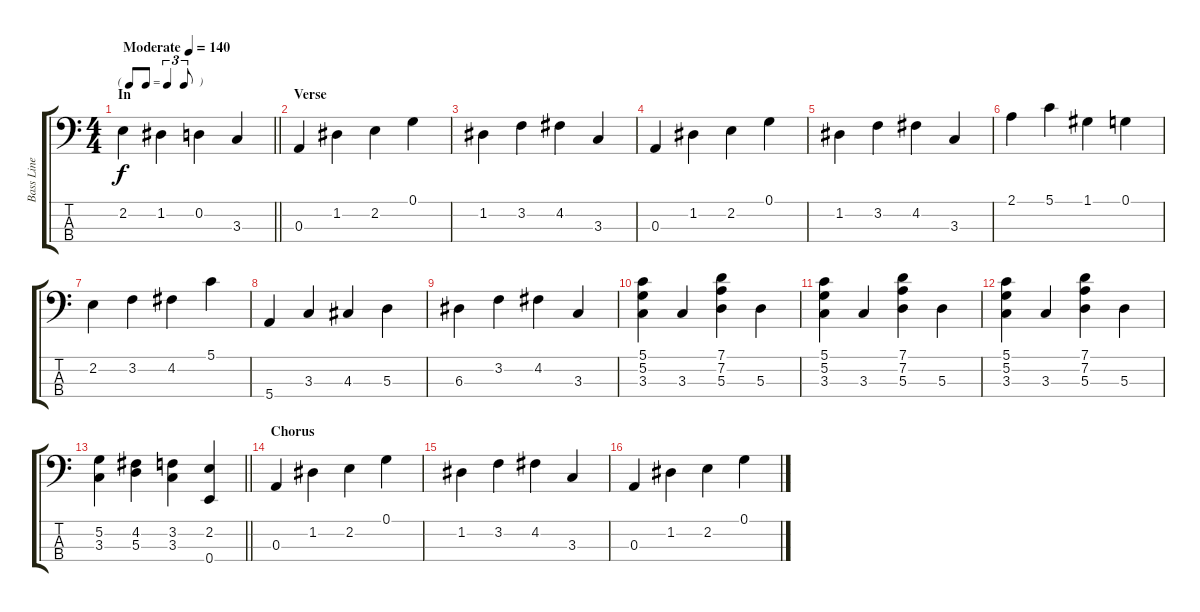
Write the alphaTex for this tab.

\track ("Bass Line" "Bass Line") {instrument electricbasspick}
\staff {score tabs}
\tuning (G2 D2 A1 E1) {hide}
\ts (4 4)
\tf triplet8th
\section ("" "In")
\tempo (140 "Moderate")
\clef f4
\barLineRight lightlight
\ks c
2.2.4{dy f instrument electricbasspick} 1.2.4 0.2.4 3.3.4 |
\section ("" "Verse")
0.3.4 1.2.4 2.2.4 0.1.4 |
1.2.4 3.2.4 4.2.4 3.3.4 |
0.3.4 1.2.4 2.2.4 0.1.4 |
1.2.4 3.2.4 4.2.4 3.3.4 |
2.1.4 5.1.4 1.1.4 0.1.4 |
2.2.4 3.2.4 4.2.4 5.1.4 |
5.4.4 3.3.4 4.3.4 5.3.4 |
6.3.4 3.2.4 4.2.4 3.3.4 |
(5.1 5.2 3.3).4 3.3.4 (7.1 7.2 5.3).4 5.3.4 |
(5.1 5.2 3.3).4 3.3.4 (7.1 7.2 5.3).4 5.3.4 |
(5.1 5.2 3.3).4 3.3.4 (7.1 7.2 5.3).4 5.3.4 |
\barLineRight lightlight
(5.2 3.3).4 (4.2 5.3).4 (3.2 3.3).4 (2.2 0.4).4 |
\section ("" "Chorus")
0.3.4 1.2.4 2.2.4 0.1.4 |
1.2.4 3.2.4 4.2.4 3.3.4 |
0.3.4 1.2.4 2.2.4 0.1.4
